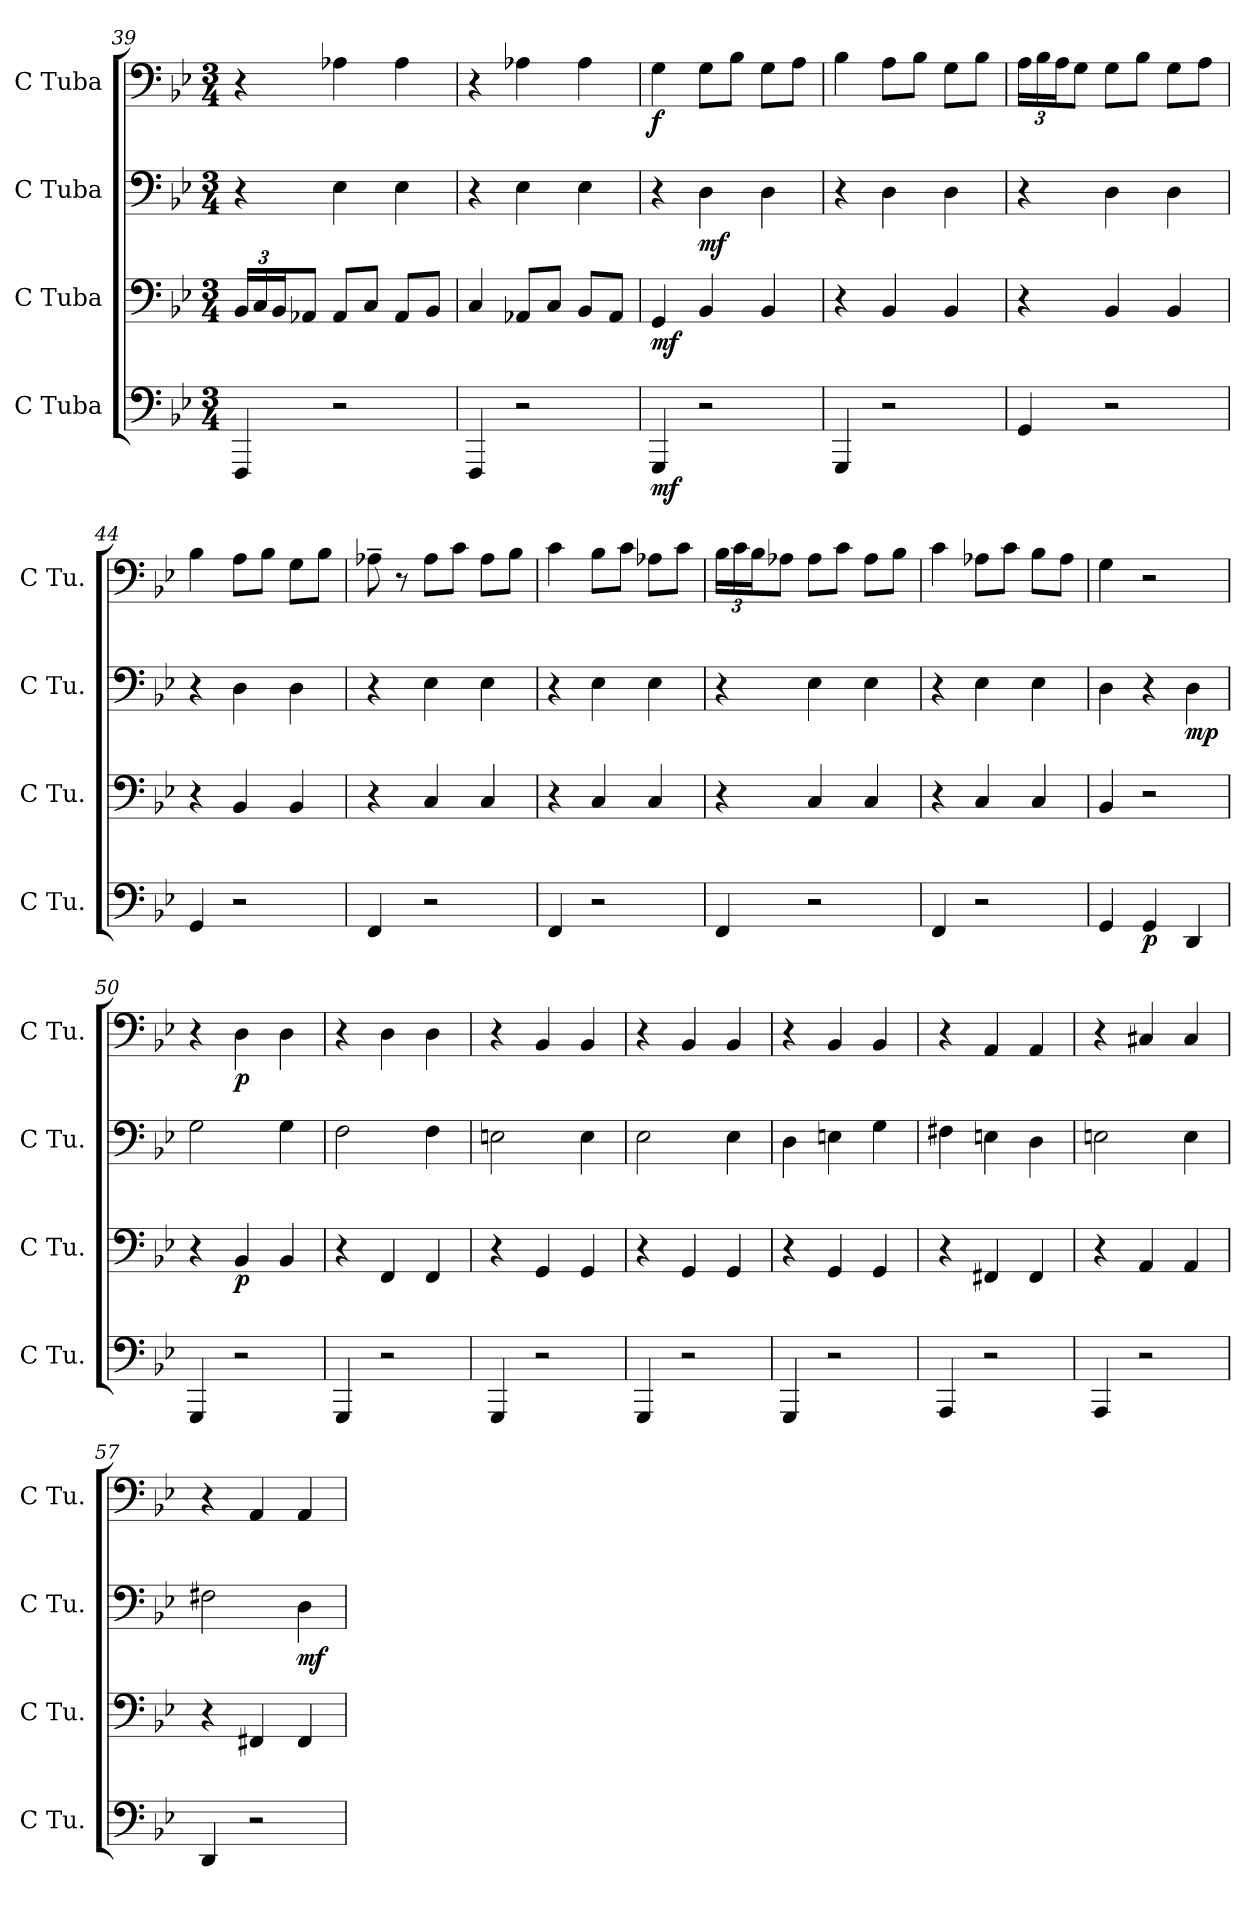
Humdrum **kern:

**kern	**dynam	**kern	**dynam	**kern	**dynam	**kern	**dynam
*part4	*part4	*part3	*part3	*part2	*part2	*part1	*part1
*staff4	*staff4	*staff3	*staff3	*staff2	*staff2	*staff1	*staff1
*I"C Tuba	*	*I"C Tuba	*	*I"C Tuba	*	*I"C Tuba	*
*I'C Tu.	*	*I'C Tu.	*	*I'C Tu.	*	*I'C Tu.	*
*clefF4	*	*clefF4	*	*clefF4	*	*clefF4	*
*k[b-e-]	*	*k[b-e-]	*	*k[b-e-]	*	*k[b-e-]	*
*M3/4	*	*M3/4	*	*M3/4	*	*M3/4	*
*	*	*Xbrackettup	*	*	*	*	*
=39	=39	=39	=39	=39	=39	=39	=39
4FFF/	.	24BB-/LL	.	4r	.	4r	.
.	.	24C/	.	.	.	.	.
.	.	24BB-/J	.	.	.	.	.
.	.	8AA-X/J	.	.	.	.	.
2r	.	8AA-/L	.	4E-\	.	4A-X\	.
.	.	8C/J	.	.	.	.	.
.	.	8AA-/L	.	4E-\	.	4A-\	.
.	.	8BB-/J	.	.	.	.	.
=40	=40	=40	=40	=40	=40	=40	=40
4FFF/	.	4C/	.	4r	.	4r	.
2r	.	8AA-X/L	.	4E-\	.	4A-X\	.
.	.	8C/J	.	.	.	.	.
.	.	8BB-/L	.	4E-\	.	4A-\	.
.	.	8AA-/J	.	.	.	.	.
=41	=41	=41	=41	=41	=41	=41	=41
!	!LO:DY:b	!	!LO:DY:b	!	!	!	!LO:DY:b
4GGG/	mf	4GG/	mf	4r	.	4G\	f
!	!	!	!	!	!LO:DY:b	!	!
2r	.	4BB-/	.	4D\	mf	8G\L	.
.	.	.	.	.	.	8B-\J	.
.	.	4BB-/	.	4D\	.	8G\L	.
.	.	.	.	.	.	8A\J	.
=42	=42	=42	=42	=42	=42	=42	=42
4GGG/	.	4r	.	4r	.	4B-\	.
2r	.	4BB-/	.	4D\	.	8A\L	.
.	.	.	.	.	.	8B-\J	.
.	.	4BB-/	.	4D\	.	8G\L	.
.	.	.	.	.	.	8B-\J	.
=43	=43	=43	=43	=43	=43	=43	=43
*	*	*	*	*	*	*Xbrackettup	*
4GG/	.	4r	.	4r	.	24A\LL	.
.	.	.	.	.	.	24B-\	.
.	.	.	.	.	.	24A\J	.
.	.	.	.	.	.	8G\J	.
2r	.	4BB-/	.	4D\	.	8G\L	.
.	.	.	.	.	.	8B-\J	.
.	.	4BB-/	.	4D\	.	8G\L	.
.	.	.	.	.	.	8A\J	.
!!LO:LB:g=z
=44	=44	=44	=44	=44	=44	=44	=44
4GG/	.	4r	.	4r	.	4B-\	.
2r	.	4BB-/	.	4D\	.	8A\L	.
.	.	.	.	.	.	8B-\J	.
.	.	4BB-/	.	4D\	.	8G\L	.
.	.	.	.	.	.	8B-\J	.
=45	=45	=45	=45	=45	=45	=45	=45
4FF/	.	4r	.	4r	.	8A-X~\	.
.	.	.	.	.	.	8r	.
2r	.	4C/	.	4E-\	.	8A-\L	.
.	.	.	.	.	.	8c\J	.
.	.	4C/	.	4E-\	.	8A-\L	.
.	.	.	.	.	.	8B-\J	.
=46	=46	=46	=46	=46	=46	=46	=46
4FF/	.	4r	.	4r	.	4c\	.
2r	.	4C/	.	4E-\	.	8B-\L	.
.	.	.	.	.	.	8c\J	.
.	.	4C/	.	4E-\	.	8A-X\L	.
.	.	.	.	.	.	8c\J	.
=47	=47	=47	=47	=47	=47	=47	=47
4FF/	.	4r	.	4r	.	24B-\LL	.
.	.	.	.	.	.	24c\	.
.	.	.	.	.	.	24B-\J	.
.	.	.	.	.	.	8A-X\J	.
2r	.	4C/	.	4E-\	.	8A-\L	.
.	.	.	.	.	.	8c\J	.
.	.	4C/	.	4E-\	.	8A-\L	.
.	.	.	.	.	.	8B-\J	.
=48	=48	=48	=48	=48	=48	=48	=48
4FF/	.	4r	.	4r	.	4c\	.
2r	.	4C/	.	4E-\	.	8A-X\L	.
.	.	.	.	.	.	8c\J	.
.	.	4C/	.	4E-\	.	8B-\L	.
.	.	.	.	.	.	8A-\J	.
=49	=49	=49	=49	=49	=49	=49	=49
4GG/	.	4BB-/	.	4D\	.	4G\	.
!	!LO:DY:b	!	!	!	!	!	!
4GG/	p	2r	.	4r	.	2r	.
!	!	!	!	!	!LO:DY:b	!	!
4DD/	.	.	.	4D\	mp	.	.
=50	=50	=50	=50	=50	=50	=50	=50
4GGG/	.	4r	.	2G\	.	4r	.
!	!	!	!LO:DY:b	!	!	!	!LO:DY:b
2r	.	4BB-/	p	.	.	4D\	p
.	.	4BB-/	.	4G\	.	4D\	.
!!LO:LB:g=z
=51	=51	=51	=51	=51	=51	=51	=51
4GGG/	.	4r	.	2F\	.	4r	.
2r	.	4FF/	.	.	.	4D\	.
.	.	4FF/	.	4F\	.	4D\	.
=52	=52	=52	=52	=52	=52	=52	=52
4GGG/	.	4r	.	2En\	.	4r	.
2r	.	4GG/	.	.	.	4BB-/	.
.	.	4GG/	.	4E\	.	4BB-/	.
=53	=53	=53	=53	=53	=53	=53	=53
4GGG/	.	4r	.	2E-\	.	4r	.
2r	.	4GG/	.	.	.	4BB-/	.
.	.	4GG/	.	4E-\	.	4BB-/	.
=54	=54	=54	=54	=54	=54	=54	=54
4GGG/	.	4r	.	4D\	.	4r	.
2r	.	4GG/	.	4En\	.	4BB-/	.
.	.	4GG/	.	4G\	.	4BB-/	.
=55	=55	=55	=55	=55	=55	=55	=55
4AAA/	.	4r	.	4F#X\	.	4r	.
2r	.	4FF#X/	.	4En\	.	4AA/	.
.	.	4FF#/	.	4D\	.	4AA/	.
=56	=56	=56	=56	=56	=56	=56	=56
4AAA/	.	4r	.	2En\	.	4r	.
2r	.	4AA/	.	.	.	4C#X/	.
.	.	4AA/	.	4E\	.	4C#/	.
=57	=57	=57	=57	=57	=57	=57	=57
4DD/	.	4r	.	2F#X\	.	4r	.
2r	.	4FF#X/	.	.	.	4AA/	.
!	!	!	!	!	!LO:DY:b	!	!
.	.	4FF#/	.	4D\	mf	4AA/	.
=	=	=	=	=	=	=	=
*-	*-	*-	*-	*-	*-	*-	*-
